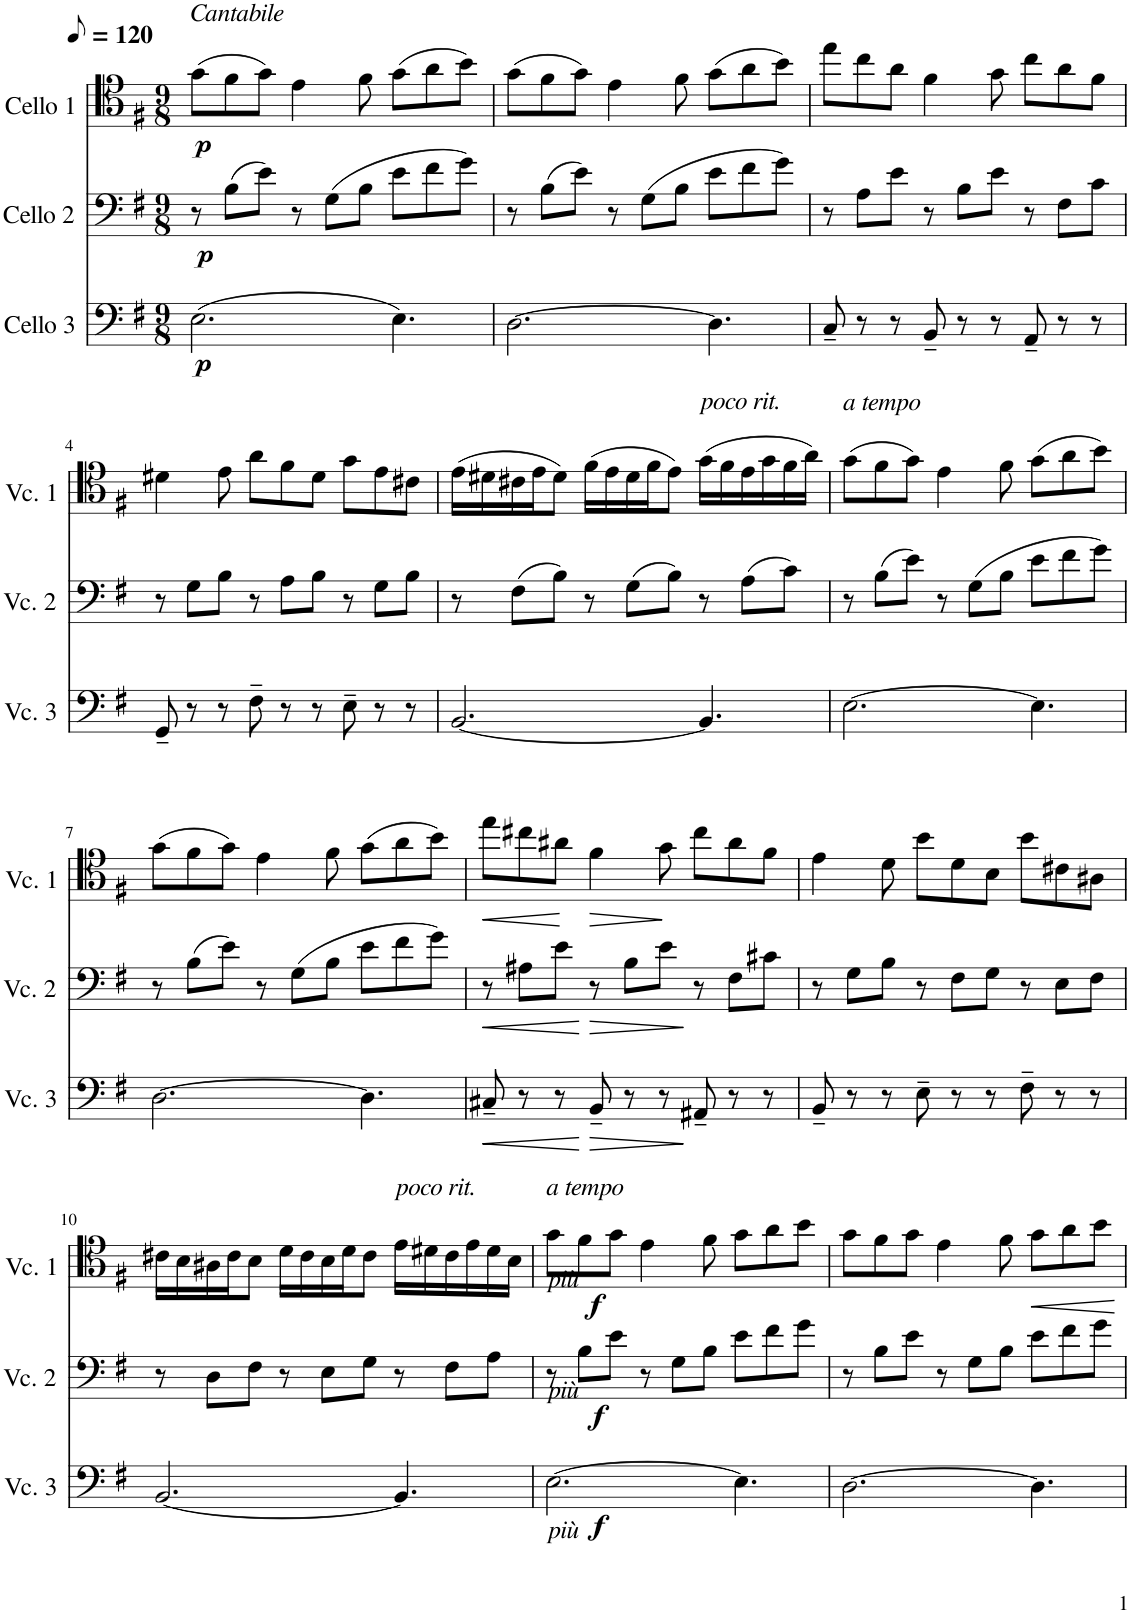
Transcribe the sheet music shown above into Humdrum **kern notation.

**kern	**dynam	**kern	**dynam	**kern	**dynam
*part3	*part3	*part2	*part2	*part1	*part1
*staff3	*staff3	*staff2	*staff2	*staff1	*staff1
*I"Cello 3	*	*I"Cello 2	*	*I"Cello 1	*
*clefF4	*	*clefF4	*	*clefC4	*
*k[f#]	*	*k[f#]	*	*k[f#]	*
*M9/8	*	*M9/8	*	*M9/8	*
*MM60	*	*MM60	*	*MM60	*
=1	=1	=1	=1	=1	=1
!	!	!	!	!LO:TX:a:i:t=Cantabile	!
!	!LO:DY:b	!	!LO:DY:b	!	!LO:DY:b
(2.E\	p	8r	p	(8g\L	p
.	.	(8B\L	.	8f#\	.
.	.	8e\J)	.	8g\J)	.
.	.	8r	.	4e\	.
.	.	(8G\L	.	.	.
.	.	8B\J	.	8f#\	.
4.E\)	.	8e\L	.	(8g\L	.
.	.	8f#\	.	8a\	.
.	.	8g\J)	.	8b\J)	.
=2	=2	=2	=2	=2	=2
[2.D\	.	8r	.	(8g\L	.
.	.	(8B\L	.	8f#\	.
.	.	8e\J)	.	8g\J)	.
.	.	8r	.	4e\	.
.	.	(8G\L	.	.	.
.	.	8B\J	.	8f#\	.
4.D\]	.	8e\L	.	(8g\L	.
.	.	8f#\	.	8a\	.
.	.	8g\J)	.	8b\J)	.
=3	=3	=3	=3	=3	=3
8C~/	.	8r	.	8ee\L	.
8r	.	8A\L	.	8cc\	.
8r	.	8e\J	.	8a\J	.
8BB~/	.	8r	.	4f#\	.
8r	.	8B\L	.	.	.
8r	.	8e\J	.	8g\	.
8AA~/	.	8r	.	8cc\L	.
8r	.	8F#\L	.	8a\	.
8r	.	8c\J	.	8f#\J	.
!!LO:LB:g=z
=4	=4	=4	=4	=4	=4
8GG~/	.	8r	.	4d#X\	.
8r	.	8G\L	.	.	.
8r	.	8B\J	.	8e\	.
8F#~\	.	8r	.	8a\L	.
8r	.	8A\L	.	8f#\	.
8r	.	8B\J	.	8d#\J	.
8E~\	.	8r	.	8g\L	.
8r	.	8G\L	.	8e\	.
8r	.	8B\J	.	8c#X\J	.
=5	=5	=5	=5	=5	=5
[2.BB/	.	8r	.	(16e\LL	.
.	.	.	.	16d#X\	.
.	.	(8F#\L	.	16c#X\	.
.	.	.	.	16e\J	.
.	.	8B\J)	.	8d#\J)	.
.	.	8r	.	(16f#\LL	.
.	.	.	.	16e\	.
.	.	(8G\L	.	16d#\	.
.	.	.	.	16f#\J	.
.	.	8B\J)	.	8e\J)	.
!	!	!	!	!LO:TX:a:i:t=poco rit.	!
4.BB/]	.	8r	.	(16g\LL	.
.	.	.	.	16f#\	.
.	.	(8A\L	.	16e\	.
.	.	.	.	16g\	.
.	.	8c\J)	.	16f#\	.
.	.	.	.	16a\JJ)	.
=6	=6	=6	=6	=6	=6
!	!	!	!	!LO:TX:a:i:t=a tempo	!
[2.E\	.	8r	.	(8g\L	.
.	.	(8B\L	.	8f#\	.
.	.	8e\J)	.	8g\J)	.
.	.	8r	.	4e\	.
.	.	(8G\L	.	.	.
.	.	8B\J	.	8f#\	.
4.E\]	.	8e\L	.	(8g\L	.
.	.	8f#\	.	8a\	.
.	.	8g\J)	.	8b\J)	.
!!LO:LB:g=z
=7	=7	=7	=7	=7	=7
[2.D\	.	8r	.	(8g\L	.
.	.	(8B\L	.	8f#\	.
.	.	8e\J)	.	8g\J)	.
.	.	8r	.	4e\	.
.	.	(8G\L	.	.	.
.	.	8B\J	.	8f#\	.
4.D\]	.	8e\L	.	(8g\L	.
.	.	8f#\	.	8a\	.
.	.	8g\J)	.	8b\J)	.
=8	=8	=8	=8	=8	=8
!	!LO:HP:b	!	!LO:HP:b	!	!LO:HP:b
8C#X~/	<	8r	<	8ee\L	<
8r	.	8A#X\L	.	8cc#X\	.
8r	.	8e\J	.	8a#X\J	[
!	!LO:HP:n=1:b	!	!LO:HP:n=1:b	!	!LO:HP:b
8BB~/	[ >	8r	[ >	4f#\	>
8r	.	8B\L	.	.	.
8r	.	8e\J	.	8g\	]
8AA#X~/	]	8r	]	8cc#\L	.
8r	.	8F#\L	.	8a#\	.
8r	.	8c#X\J	.	8f#\J	.
=9	=9	=9	=9	=9	=9
8BB~/	.	8r	.	4e\	.
8r	.	8G\L	.	.	.
8r	.	8B\J	.	8d\	.
8E~\	.	8r	.	8b\L	.
8r	.	8F#\L	.	8d\	.
8r	.	8G\J	.	8B\J	.
8F#~\	.	8r	.	8b\L	.
8r	.	8E\L	.	8c#X\	.
8r	.	8F#\J	.	8A#X\J	.
!!LO:LB:g=z
=10	=10	=10	=10	=10	=10
[2.BB/	.	8r	.	16c#X\LL	.
.	.	.	.	16B\	.
.	.	8D\L	.	16A#X\	.
.	.	.	.	16c#\J	.
.	.	8F#\J	.	8B\J	.
.	.	8r	.	16d\LL	.
.	.	.	.	16c#\	.
.	.	8E\L	.	16B\	.
.	.	.	.	16d\J	.
.	.	8G\J	.	8c#\J	.
!	!	!	!	!LO:TX:a:i:t=poco rit.	!
4.BB/]	.	8r	.	16e\LL	.
.	.	.	.	16d#X\	.
.	.	8F#\L	.	16c#\	.
.	.	.	.	16e\	.
.	.	8A\J	.	16d#\	.
.	.	.	.	16B\JJ	.
=11	=11	=11	=11	=11	=11
!	!	!	!	!LO:TX:b:i:t=più	!
!	!	!	!	!LO:TX:a:i:t=a tempo	!
!	!	!LO:TX:b:i:t=più	!	!	!
!LO:TX:b:i:t=più	!	!	!	!	!
!	!LO:DY:b	!	!LO:DY:b	!	!LO:DY:b
[2.E\	f	8r	f	8g\L	f
.	.	8B\L	.	8f#\	.
.	.	8e\J	.	8g\J	.
.	.	8r	.	4e\	.
.	.	8G\L	.	.	.
.	.	8B\J	.	8f#\	.
4.E\]	.	8e\L	.	8g\L	.
.	.	8f#\	.	8a\	.
.	.	8g\J	.	8b\J	.
=12	=12	=12	=12	=12	=12
[2.D\	.	8r	.	8g\L	.
.	.	8B\L	.	8f#\	.
.	.	8e\J	.	8g\J	.
.	.	8r	.	4e\	.
.	.	8G\L	.	.	.
.	.	8B\J	.	8f#\	.
!	!	!	!	!	!LO:HP:b
4.D\]	.	8e\L	.	8g\L	<
.	.	8f#\	.	8a\	.
.	.	8g\J	.	8b\J	.
.	.	.	.	.	[
=	=	=	=	=	=
*-	*-	*-	*-	*-	*-
